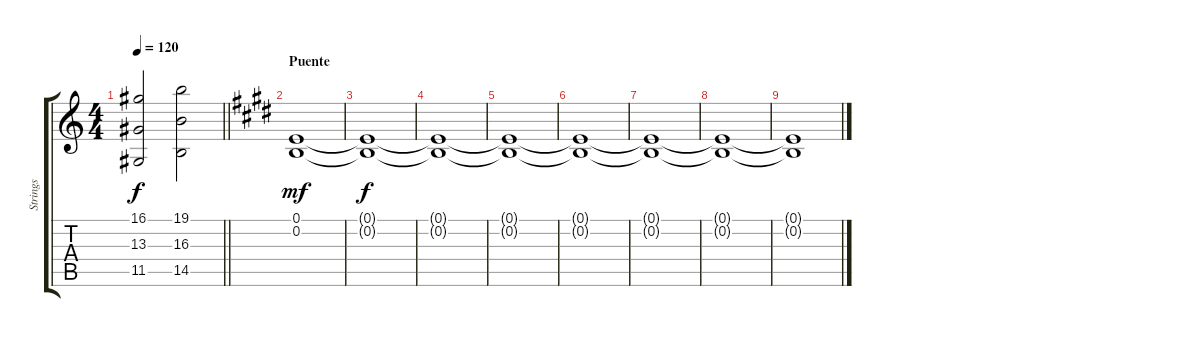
\track ("Strings" "Strings") {instrument stringensemble1}
\staff {score tabs}
\tuning (E4 B3 G3 D3 A2 E2) {hide}
\ts (4 4)
\tempo 120
\clef g2
\barLineRight lightlight
\ks c
(16.1 13.3 11.5).2{dy f} (19.1 16.3 14.5).2 |
\section ("" "Puente")
\ks e
(0.1 0.2).1{dy mf} |
(0.1{t} 0.2{t}).1{dy f} |
(0.1{t} 0.2{t}).1 |
(0.1{t} 0.2{t}).1 |
(0.1{t} 0.2{t}).1 |
(0.1{t} 0.2{t}).1 |
(0.1{t} 0.2{t}).1 |
(0.1{t} 0.2{t}).1
